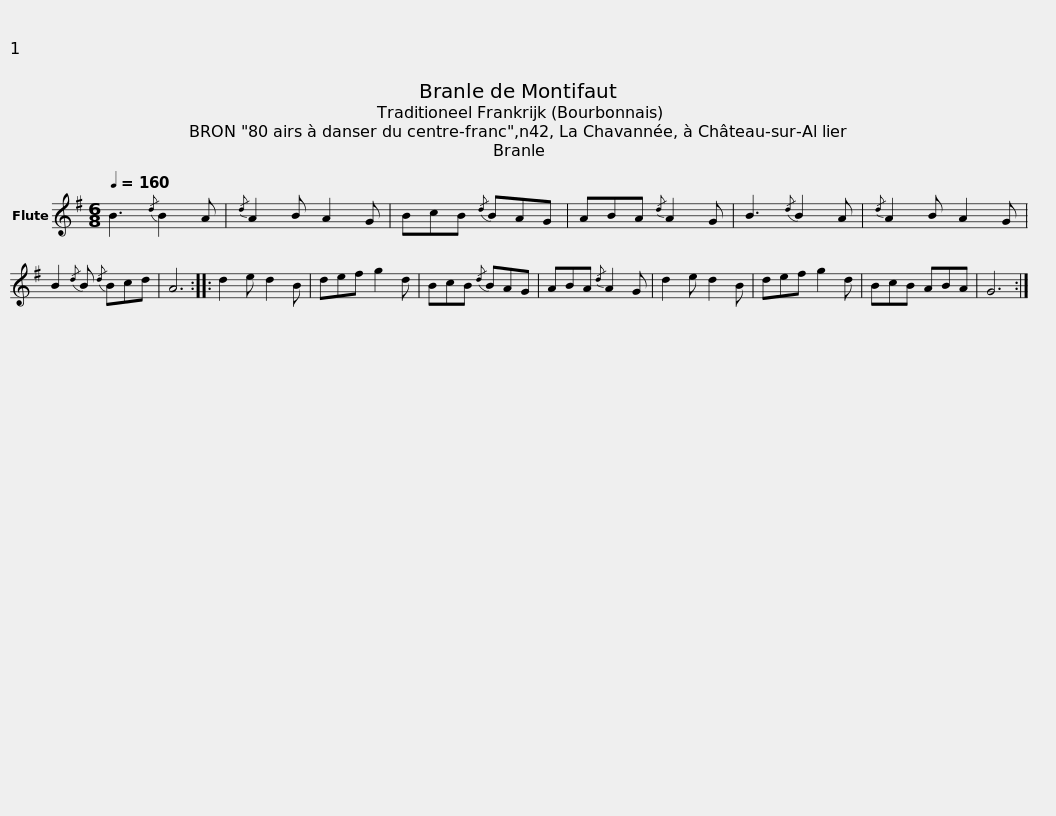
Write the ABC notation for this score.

X:1
L:1/8
Q:1/4=160
M:6/8
I:linebreak $
K:G
V:1 treble
V:1
 B3{/d} B2 A |{/d} A2 B A2 G | BcB{/d} BAG | ABA{/d} A2 G | B3{/d} B2 A | %5
{/d} A2 B A2 G | B2{/d} B{/d} Bcd | A6 ::$ d2 e d2 B | def g2 d | %10
 BcB{/d} BAG | ABA{/d} A2 G | d2 e d2 B | def g2 d | BcB ABA | %15
 G6 :| %16
